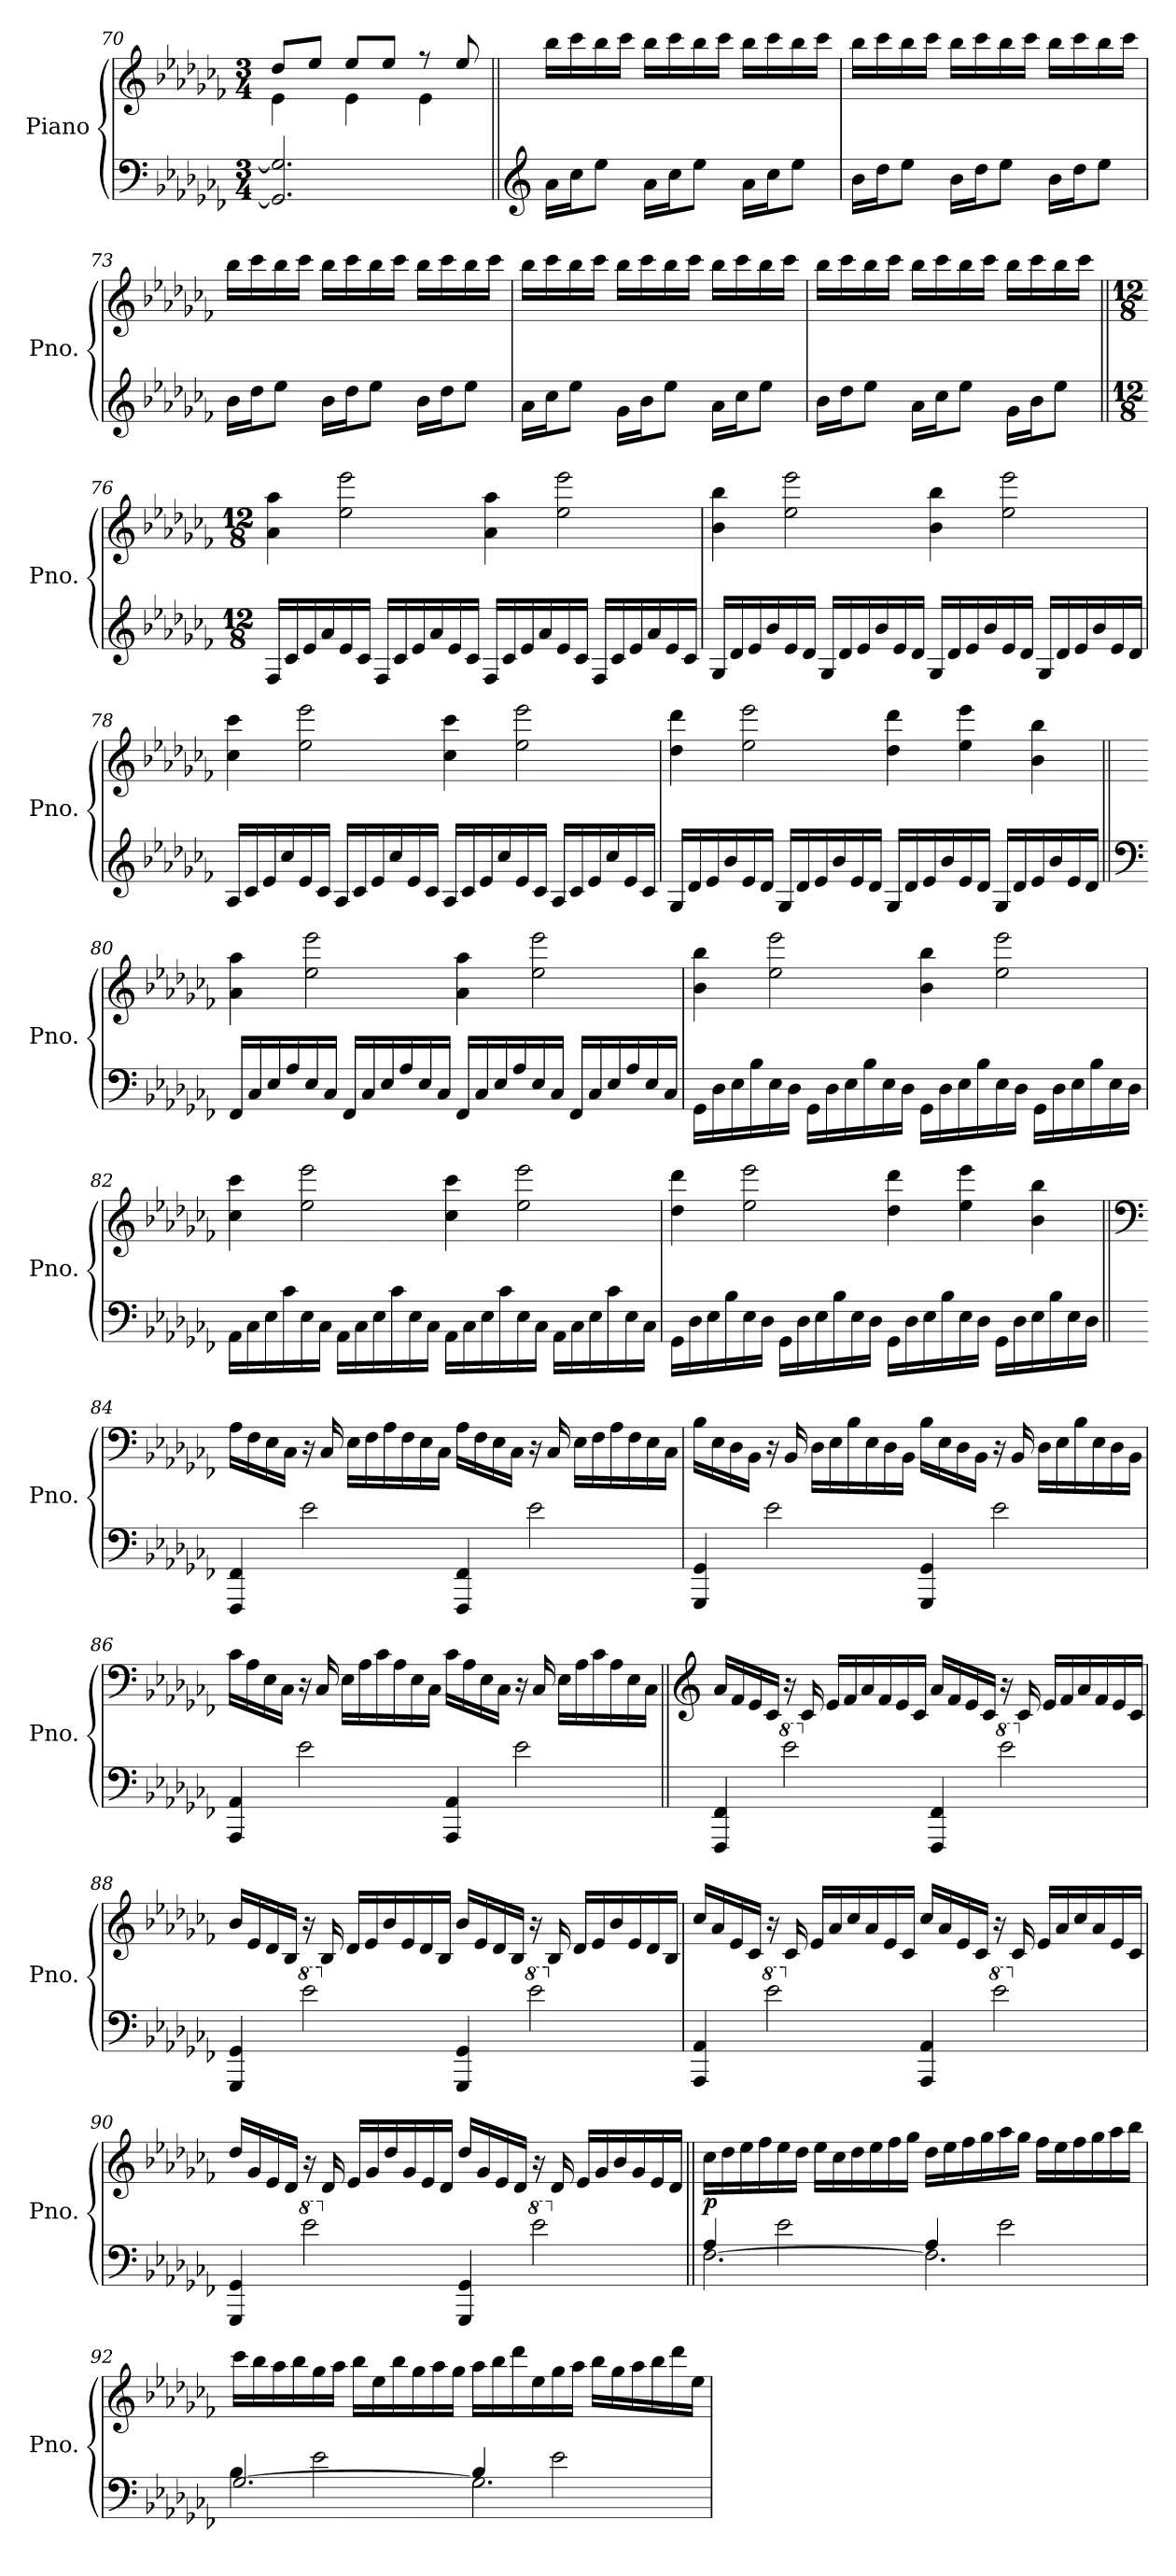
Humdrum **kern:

**kern	**kern	**dynam
*part1	*part1	*part1
*staff2	*staff1	*staff1/2
*I"Piano	*	*
*I'Pno.	*	*
*clefF4	*clefG2	*
*k[b-e-a-d-g-c-f-]	*k[b-e-a-d-g-c-f-]	*
*M3/4	*M3/4	*
=70	=70	=70
*	*^	*
2.GG-/] 2.G-/]	8dd-/L	4e-\	.
.	8ee-/J	.	.
.	8ee-/L	4e-\	.
.	8ee-/J	.	.
.	8r	4e-\	.
.	8ee-/	.	.
*	*v	*v	*
!!LO:LB:g=z
=71||	=71||	=71||
*clefG2	*	*
16a-\LL	16bb-\LL	.
16cc-\J	16ccc-\	.
8ee-\J	16bb-\	.
.	16ccc-\JJ	.
16a-\LL	16bb-\LL	.
16cc-\J	16ccc-\	.
8ee-\J	16bb-\	.
.	16ccc-\JJ	.
16a-\LL	16bb-\LL	.
16cc-\J	16ccc-\	.
8ee-\J	16bb-\	.
.	16ccc-\JJ	.
=72	=72	=72
16b-\LL	16bb-\LL	.
16dd-\J	16ccc-\	.
8ee-\J	16bb-\	.
.	16ccc-\JJ	.
16b-\LL	16bb-\LL	.
16dd-\J	16ccc-\	.
8ee-\J	16bb-\	.
.	16ccc-\JJ	.
16b-\LL	16bb-\LL	.
16dd-\J	16ccc-\	.
8ee-\J	16bb-\	.
.	16ccc-\JJ	.
!!LO:PB:g=z
=73	=73	=73
16b-\LL	16bb-\LL	.
16dd-\J	16ccc-\	.
8ee-\J	16bb-\	.
.	16ccc-\JJ	.
16b-\LL	16bb-\LL	.
16dd-\J	16ccc-\	.
8ee-\J	16bb-\	.
.	16ccc-\JJ	.
16b-\LL	16bb-\LL	.
16dd-\J	16ccc-\	.
8ee-\J	16bb-\	.
.	16ccc-\JJ	.
=74	=74	=74
16a-\LL	16bb-\LL	.
16cc-\J	16ccc-\	.
8ee-\J	16bb-\	.
.	16ccc-\JJ	.
16g-\LL	16bb-\LL	.
16b-\J	16ccc-\	.
8ee-\J	16bb-\	.
.	16ccc-\JJ	.
16a-\LL	16bb-\LL	.
16cc-\J	16ccc-\	.
8ee-\J	16bb-\	.
.	16ccc-\JJ	.
!!LO:LB:g=z
=75	=75	=75
16b-\LL	16bb-\LL	.
16dd-\J	16ccc-\	.
8ee-\J	16bb-\	.
.	16ccc-\JJ	.
16a-\LL	16bb-\LL	.
16cc-\J	16ccc-\	.
8ee-\J	16bb-\	.
.	16ccc-\JJ	.
16g-\LL	16bb-\LL	.
16b-\J	16ccc-\	.
8ee-\J	16bb-\	.
.	16ccc-\JJ	.
!!LO:LB:g=z
=76||	=76||	=76||
*M12/8	*M12/8	*
16F-/LL	4a-\ 4aa-\	.
16c-/	.	.
16e-/	.	.
16a-/	.	.
16e-/	2ee-\ 2eee-\	.
16c-/JJ	.	.
16F-/LL	.	.
16c-/	.	.
16e-/	.	.
16a-/	.	.
16e-/	.	.
16c-/JJ	.	.
16F-/LL	4a-\ 4aa-\	.
16c-/	.	.
16e-/	.	.
16a-/	.	.
16e-/	2ee-\ 2eee-\	.
16c-/JJ	.	.
16F-/LL	.	.
16c-/	.	.
16e-/	.	.
16a-/	.	.
16e-/	.	.
16c-/JJ	.	.
!!LO:LB:g=z
=77	=77	=77
16G-/LL	4b-\ 4bb-\	.
16d-/	.	.
16e-/	.	.
16b-/	.	.
16e-/	2ee-\ 2eee-\	.
16d-/JJ	.	.
16G-/LL	.	.
16d-/	.	.
16e-/	.	.
16b-/	.	.
16e-/	.	.
16d-/JJ	.	.
16G-/LL	4b-\ 4bb-\	.
16d-/	.	.
16e-/	.	.
16b-/	.	.
16e-/	2ee-\ 2eee-\	.
16d-/JJ	.	.
16G-/LL	.	.
16d-/	.	.
16e-/	.	.
16b-/	.	.
16e-/	.	.
16d-/JJ	.	.
!!LO:LB:g=z
=78	=78	=78
16A-/LL	4cc-\ 4ccc-\	.
16c-/	.	.
16e-/	.	.
16cc-/	.	.
16e-/	2ee-\ 2eee-\	.
16c-/JJ	.	.
16A-/LL	.	.
16c-/	.	.
16e-/	.	.
16cc-/	.	.
16e-/	.	.
16c-/JJ	.	.
16A-/LL	4cc-\ 4ccc-\	.
16c-/	.	.
16e-/	.	.
16cc-/	.	.
16e-/	2ee-\ 2eee-\	.
16c-/JJ	.	.
16A-/LL	.	.
16c-/	.	.
16e-/	.	.
16cc-/	.	.
16e-/	.	.
16c-/JJ	.	.
!!LO:LB:g=z
=79	=79	=79
16G-/LL	4dd-\ 4ddd-\	.
16d-/	.	.
16e-/	.	.
16b-/	.	.
16e-/	2ee-\ 2eee-\	.
16d-/JJ	.	.
16G-/LL	.	.
16d-/	.	.
16e-/	.	.
16b-/	.	.
16e-/	.	.
16d-/JJ	.	.
16G-/LL	4dd-\ 4ddd-\	.
16d-/	.	.
16e-/	.	.
16b-/	.	.
16e-/	4ee-\ 4eee-\	.
16d-/JJ	.	.
16G-/LL	.	.
16d-/	.	.
16e-/	4b-\ 4bb-\	.
16b-/	.	.
16e-/	.	.
16d-/JJ	.	.
!!LO:PB:g=z
=80||	=80||	=80||
*clefF4	*	*
16FF-/LL	4a-\ 4aa-\	.
16C-/	.	.
16E-/	.	.
16A-/	.	.
16E-/	2ee-\ 2eee-\	.
16C-/JJ	.	.
16FF-/LL	.	.
16C-/	.	.
16E-/	.	.
16A-/	.	.
16E-/	.	.
16C-/JJ	.	.
16FF-/LL	4a-\ 4aa-\	.
16C-/	.	.
16E-/	.	.
16A-/	.	.
16E-/	2ee-\ 2eee-\	.
16C-/JJ	.	.
16FF-/LL	.	.
16C-/	.	.
16E-/	.	.
16A-/	.	.
16E-/	.	.
16C-/JJ	.	.
!!LO:LB:g=z
=81	=81	=81
16GG-\LL	4b-\ 4bb-\	.
16D-\	.	.
16E-\	.	.
16B-\	.	.
16E-\	2ee-\ 2eee-\	.
16D-\JJ	.	.
16GG-\LL	.	.
16D-\	.	.
16E-\	.	.
16B-\	.	.
16E-\	.	.
16D-\JJ	.	.
16GG-\LL	4b-\ 4bb-\	.
16D-\	.	.
16E-\	.	.
16B-\	.	.
16E-\	2ee-\ 2eee-\	.
16D-\JJ	.	.
16GG-\LL	.	.
16D-\	.	.
16E-\	.	.
16B-\	.	.
16E-\	.	.
16D-\JJ	.	.
!!LO:LB:g=z
=82	=82	=82
16AA-\LL	4cc-\ 4ccc-\	.
16C-\	.	.
16E-\	.	.
16c-\	.	.
16E-\	2ee-\ 2eee-\	.
16C-\JJ	.	.
16AA-\LL	.	.
16C-\	.	.
16E-\	.	.
16c-\	.	.
16E-\	.	.
16C-\JJ	.	.
16AA-\LL	4cc-\ 4ccc-\	.
16C-\	.	.
16E-\	.	.
16c-\	.	.
16E-\	2ee-\ 2eee-\	.
16C-\JJ	.	.
16AA-\LL	.	.
16C-\	.	.
16E-\	.	.
16c-\	.	.
16E-\	.	.
16C-\JJ	.	.
!!LO:LB:g=z
=83	=83	=83
16GG-\LL	4dd-\ 4ddd-\	.
16D-\	.	.
16E-\	.	.
16B-\	.	.
16E-\	2ee-\ 2eee-\	.
16D-\JJ	.	.
16GG-\LL	.	.
16D-\	.	.
16E-\	.	.
16B-\	.	.
16E-\	.	.
16D-\JJ	.	.
16GG-\LL	4dd-\ 4ddd-\	.
16D-\	.	.
16E-\	.	.
16B-\	.	.
16E-\	4ee-\ 4eee-\	.
16D-\JJ	.	.
16GG-\LL	.	.
16D-\	.	.
16E-\	4b-\ 4bb-\	.
16B-\	.	.
16E-\	.	.
16D-\JJ	.	.
!!LO:LB:g=z
=84||	=84||	=84||
*	*clefF4	*
4FFF-/ 4FF-/	16A-\LL	.
.	16F-\	.
.	16E-\	.
.	16C-\JJ	.
2e-\	16r	.
.	16C-/	.
.	16E-\LL	.
.	16F-\	.
.	16A-\	.
.	16F-\	.
.	16E-\	.
.	16C-\JJ	.
4FFF-/ 4FF-/	16A-\LL	.
.	16F-\	.
.	16E-\	.
.	16C-\JJ	.
2e-\	16r	.
.	16C-/	.
.	16E-\LL	.
.	16F-\	.
.	16A-\	.
.	16F-\	.
.	16E-\	.
.	16C-\JJ	.
!!LO:LB:g=z
=85	=85	=85
4GGG-/ 4GG-/	16B-\LL	.
.	16E-\	.
.	16D-\	.
.	16BB-\JJ	.
2e-\	16r	.
.	16BB-/	.
.	16D-\LL	.
.	16E-\	.
.	16B-\	.
.	16E-\	.
.	16D-\	.
.	16BB-\JJ	.
4GGG-/ 4GG-/	16B-\LL	.
.	16E-\	.
.	16D-\	.
.	16BB-\JJ	.
2e-\	16r	.
.	16BB-/	.
.	16D-\LL	.
.	16E-\	.
.	16B-\	.
.	16E-\	.
.	16D-\	.
.	16BB-\JJ	.
!!LO:PB:g=z
=86	=86	=86
4AAA-/ 4AA-/	16c-\LL	.
.	16A-\	.
.	16E-\	.
.	16C-\JJ	.
2e-\	16r	.
.	16C-/	.
.	16E-\LL	.
.	16A-\	.
.	16c-\	.
.	16A-\	.
.	16E-\	.
.	16C-\JJ	.
4AAA-/ 4AA-/	16c-\LL	.
.	16A-\	.
.	16E-\	.
.	16C-\JJ	.
2e-\	16r	.
.	16C-/	.
.	16E-\LL	.
.	16A-\	.
.	16c-\	.
.	16A-\	.
.	16E-\	.
.	16C-\JJ	.
!!LO:LB:g=z
=87||	=87||	=87||
*	*clefG2	*
4FFF-/ 4FF-/	16a-/LL	.
.	16f-/	.
.	16e-/	.
.	16c-/JJ	.
*8va	*	*
2ee-\	16r	.
.	16c-/	.
.	16e-/LL	.
.	16f-/	.
.	16a-/	.
.	16f-/	.
.	16e-/	.
.	16c-/JJ	.
*X8va	*	*
4FFF-/ 4FF-/	16a-/LL	.
.	16f-/	.
.	16e-/	.
.	16c-/JJ	.
*8va	*	*
2ee-\	16r	.
.	16c-/	.
.	16e-/LL	.
.	16f-/	.
.	16a-/	.
.	16f-/	.
.	16e-/	.
.	16c-/JJ	.
!!LO:LB:g=z
=88	=88	=88
*X8va	*	*
4GGG-/ 4GG-/	16b-/LL	.
.	16e-/	.
.	16d-/	.
.	16B-/JJ	.
*8va	*	*
2ee-\	16r	.
.	16B-/	.
.	16d-/LL	.
.	16e-/	.
.	16b-/	.
.	16e-/	.
.	16d-/	.
.	16B-/JJ	.
*X8va	*	*
4GGG-/ 4GG-/	16b-/LL	.
.	16e-/	.
.	16d-/	.
.	16B-/JJ	.
*8va	*	*
2ee-\	16r	.
.	16B-/	.
.	16d-/LL	.
.	16e-/	.
.	16b-/	.
.	16e-/	.
.	16d-/	.
.	16B-/JJ	.
!!LO:LB:g=z
=89	=89	=89
*X8va	*	*
4AAA-/ 4AA-/	16cc-/LL	.
.	16a-/	.
.	16e-/	.
.	16c-/JJ	.
*8va	*	*
2ee-\	16r	.
.	16c-/	.
.	16e-/LL	.
.	16a-/	.
.	16cc-/	.
.	16a-/	.
.	16e-/	.
.	16c-/JJ	.
*X8va	*	*
4AAA-/ 4AA-/	16cc-/LL	.
.	16a-/	.
.	16e-/	.
.	16c-/JJ	.
*8va	*	*
2ee-\	16r	.
.	16c-/	.
.	16e-/LL	.
.	16a-/	.
.	16cc-/	.
.	16a-/	.
.	16e-/	.
.	16c-/JJ	.
!!LO:LB:g=z
=90	=90	=90
*X8va	*	*
4GGG-/ 4GG-/	16dd-/LL	.
.	16g-/	.
.	16e-/	.
.	16d-/JJ	.
*8va	*	*
2ee-\	16r	.
.	16d-/	.
.	16e-/LL	.
.	16g-/	.
.	16dd-/	.
.	16g-/	.
.	16e-/	.
.	16d-/JJ	.
*X8va	*	*
4GGG-/ 4GG-/	16dd-/LL	.
.	16g-/	.
.	16e-/	.
.	16d-/JJ	.
*8va	*	*
2ee-\	16r	.
.	16d-/	.
.	16e-/LL	.
.	16g-/	.
.	16b-/	.
.	16g-/	.
.	16e-/	.
.	16d-/JJ	.
!!LO:LB:g=z
=91||	=91||	=91||
*X8va	*	*
*^	*	*
!	!	!	!LO:DY:b
[2.F-\	4A-/	16cc-\LL	p
.	.	16dd-\	.
.	.	16ee-\	.
.	.	16ff-\	.
.	2e-\	16ee-\	.
.	.	16dd-\JJ	.
.	.	16ee-\LL	.
.	.	16cc-\	.
.	.	16dd-\	.
.	.	16ee-\	.
.	.	16ff-\	.
.	.	16gg-\JJ	.
2.F-\]	4A-/	16dd-\LL	.
.	.	16ee-\	.
.	.	16ff-\	.
.	.	16gg-\	.
.	2e-\	16aa-\	.
.	.	16gg-\JJ	.
.	.	16ff-\LL	.
.	.	16ee-\	.
.	.	16ff-\	.
.	.	16gg-\	.
.	.	16aa-\	.
.	.	16bb-\JJ	.
!!LO:PB:g=z
=92	=92	=92	=92
[2.G-/	4B-\	16ccc-\LL	.
.	.	16bb-\	.
.	.	16aa-\	.
.	.	16bb-\	.
.	2e-\	16gg-\	.
.	.	16aa-\JJ	.
.	.	16bb-\LL	.
.	.	16ee-\	.
.	.	16bb-\	.
.	.	16gg-\	.
.	.	16aa-\	.
.	.	16gg-\JJ	.
2.G-\]	4B-/	16aa-\LL	.
.	.	16bb-\	.
.	.	16ddd-\	.
.	.	16ee-\	.
.	2e-\	16gg-\	.
.	.	16aa-\JJ	.
.	.	16bb-\LL	.
.	.	16gg-\	.
.	.	16aa-\	.
.	.	16bb-\	.
.	.	16ddd-\	.
.	.	16ee-\JJ	.
*v	*v	*	*
=	=	=
*-	*-	*-
